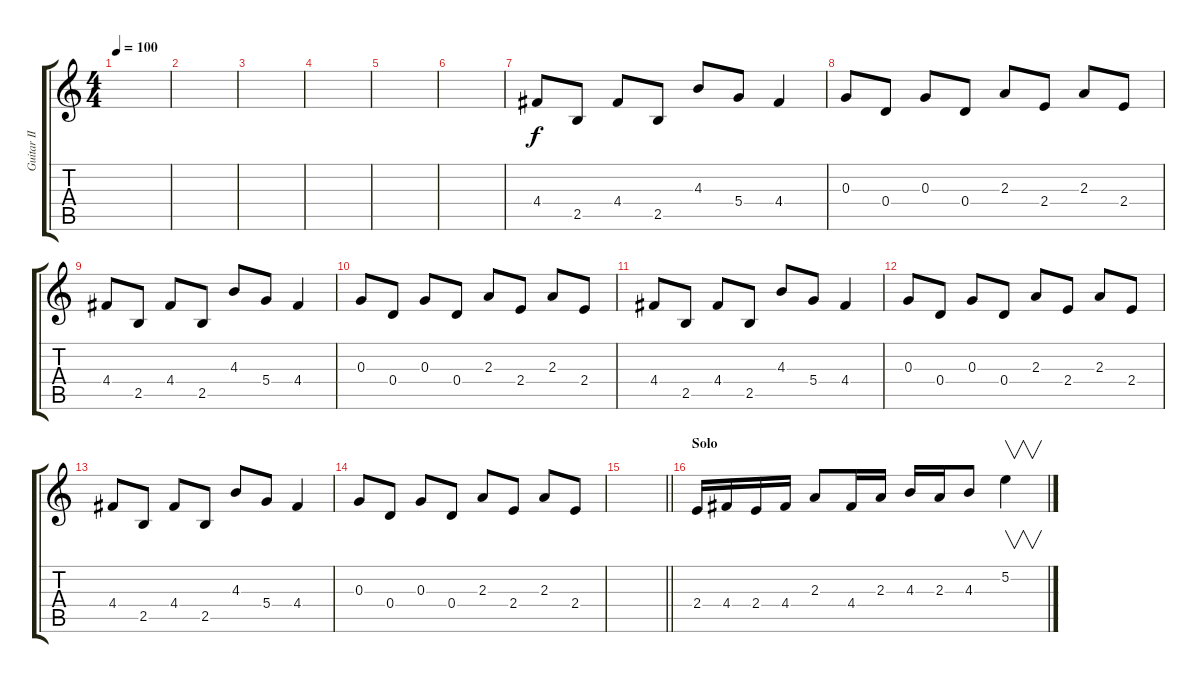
\track ("Guitar II" "Guitar II") {instrument electricguitarclean}
\staff {score tabs}
\tuning (E4 B3 G3 D3 A2 E2) {hide}
\ts (4 4)
\tempo 100
\clef g2
\ks c
|
|
|
|
|
|
4.4.8 2.5.8 4.4.8 2.5.8 4.3.8 5.4.8 4.4.4 |
0.3.8 0.4.8 0.3.8 0.4.8 2.3.8 2.4.8 2.3.8 2.4.8 |
4.4.8 2.5.8 4.4.8 2.5.8 4.3.8 5.4.8 4.4.4 |
0.3.8 0.4.8 0.3.8 0.4.8 2.3.8 2.4.8 2.3.8 2.4.8 |
4.4.8 2.5.8 4.4.8 2.5.8 4.3.8 5.4.8 4.4.4 |
0.3.8 0.4.8 0.3.8 0.4.8 2.3.8 2.4.8 2.3.8 2.4.8 |
4.4.8 2.5.8 4.4.8 2.5.8 4.3.8 5.4.8 4.4.4 |
0.3.8 0.4.8 0.3.8 0.4.8 2.3.8 2.4.8 2.3.8 2.4.8 |
\barLineRight lightlight
|
\section ("" "Solo")
2.4.16{instrument overdrivenguitar} 4.4.16 2.4.16 4.4.16 2.3.8 4.4.16 2.3.16 4.3.16 2.3.16 4.3.8 5.2.4{v}
